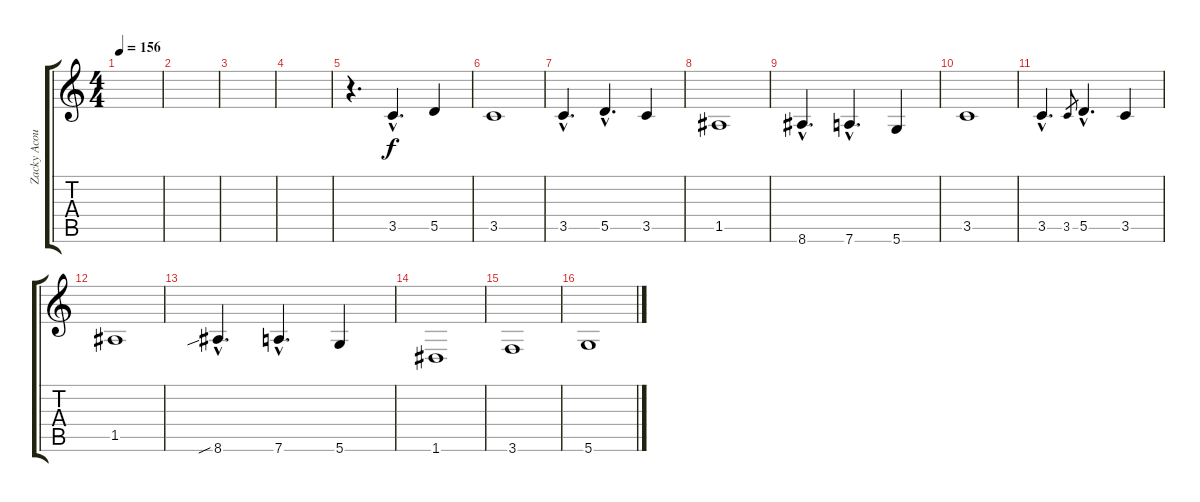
\track ("Zacky Acoustic" "Zacky Acou") {instrument acousticguitarsteel}
\staff {score tabs}
\tuning (E4 B3 G3 D3 A2 D2) {hide}
\ts (4 4)
\tempo 156
\clef g2
\ks c
|
|
|
|
r.4{d} 3.5{hac}.4{d} 5.5.4 |
3.5.1 |
3.5{hac}.4{d} 5.5{hac}.4{d} 3.5.4 |
1.5.1 |
8.6{hac}.4{d} 7.6{hac}.4{d} 5.6.4 |
3.5.1 |
3.5{hac}.4{d} 3.5.8{gr} 5.5{hac}.4{d} 3.5.4 |
1.5.1 |
8.6{sib hac}.4{d} 7.6{hac}.4{d} 5.6.4 |
1.6.1 |
3.6.1 |
5.6.1
